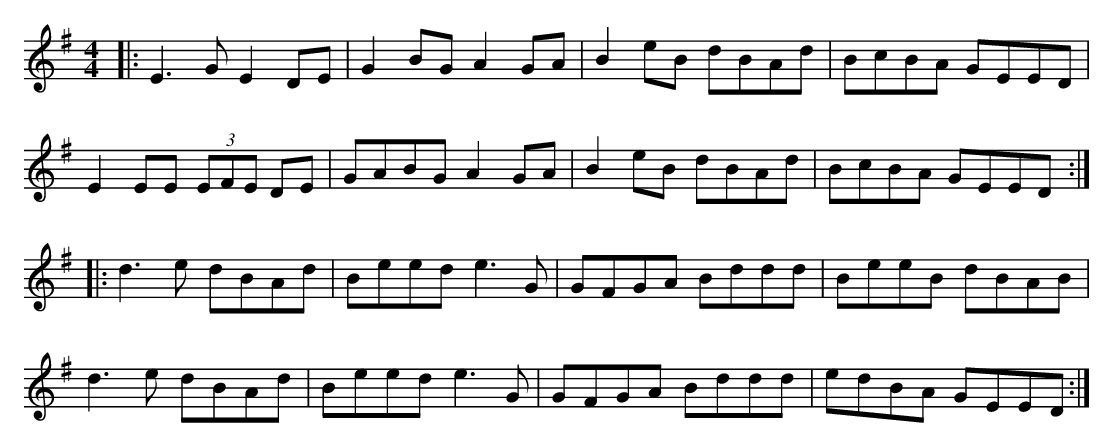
X:1
M:4/4
K:G
|:E3G E2DE|G2BG A2GA|B2eB dBAd|BcBA GEED|
E2EE (3EFE DE|GABG A2GA|B2eB dBAd|BcBA GEED:|
|:d3e dBAd|Beed e3G|GFGA Bddd|BeeB dBAB|
d3e dBAd|Beed e3G|GFGA Bddd|edBA GEED:|
